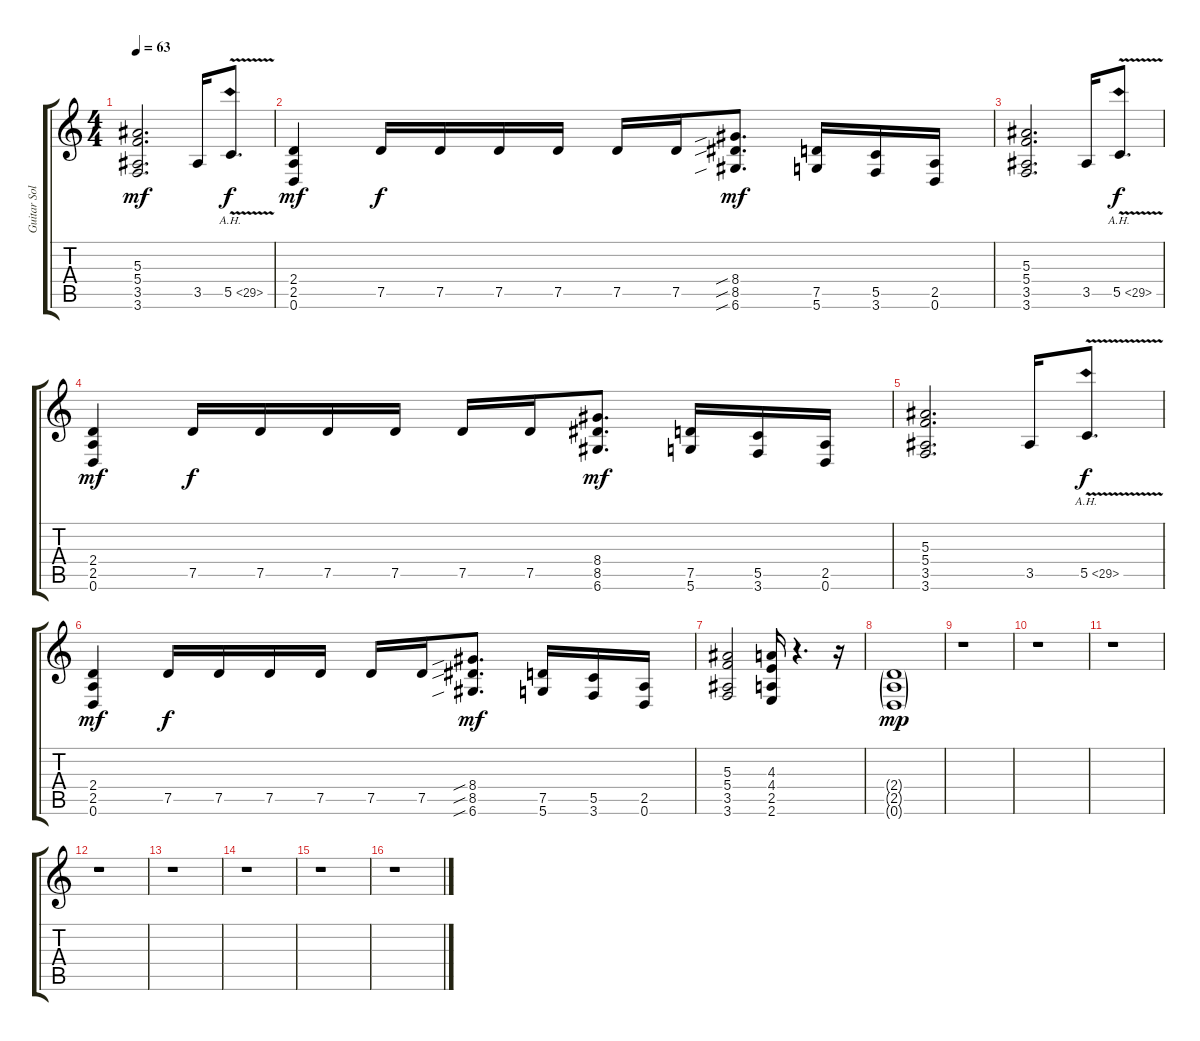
\track ("Guitar Solo" "Guitar Sol") {instrument distortionguitar}
\staff {score tabs}
\tuning (D4 A3 F3 C3 G2 D2) {hide}
\ts (4 4)
\tempo 63
\clef g2
\ks c
(5.3 5.4 3.5 3.6).2{d dy mf} 3.5.16 5.5{ah 24 v}.8{d dy f} |
(2.4 2.5 0.6).4{dy mf} 7.5.16{dy f} 7.5.16 7.5.16 7.5.16 7.5.16 7.5.16 (8.4{sib} 8.5{sib} 6.6{sib}).8{d dy mf} (7.5 5.6).16 (5.5 3.6).16 (2.5 0.6).16 |
(5.3 5.4 3.5 3.6).2{d} 3.5.16 5.5{ah 24 v}.8{d dy f} |
(2.4 2.5 0.6).4{dy mf} 7.5.16{dy f} 7.5.16 7.5.16 7.5.16 7.5.16 7.5.16 (8.4 8.5 6.6).8{d dy mf} (7.5 5.6).16 (5.5 3.6).16 (2.5 0.6).16 |
(5.3 5.4 3.5 3.6).2{d} 3.5.16 5.5{ah 24 v}.8{d dy f} |
(2.4 2.5 0.6).4{dy mf} 7.5.16{dy f} 7.5.16 7.5.16 7.5.16 7.5.16 7.5.16 (8.4{sib} 8.5{sib} 6.6{sib}).8{d dy mf} (7.5 5.6).16 (5.5 3.6).16 (2.5 0.6).16 |
(5.3 5.4 3.5 3.6).2 (4.3 4.4 2.5 2.6).16 r.4{d} r.16 |
(2.4{g} 2.5{g} 0.6{g}).1{dy mp} |
r.1 |
r.1 |
r.1 |
r.1 |
r.1 |
r.1 |
r.1 |
r.1
